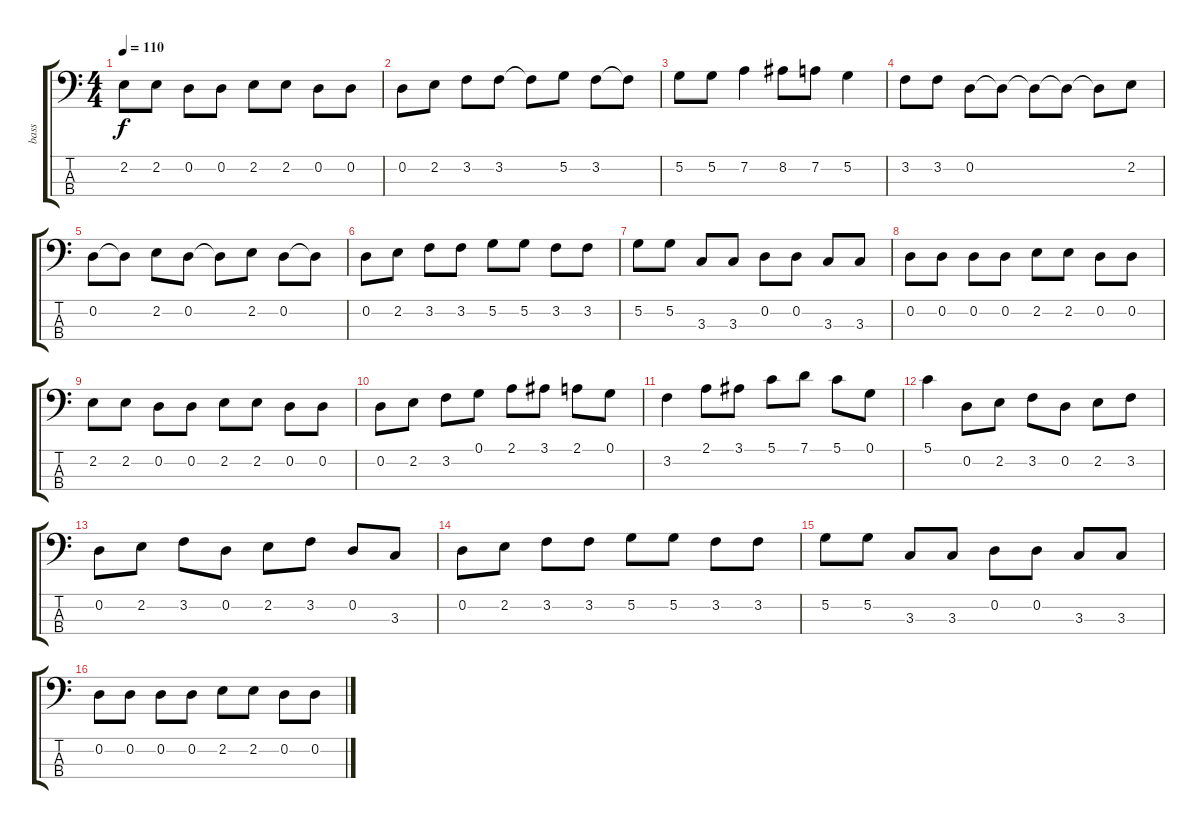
\track ("bass" "bass") {instrument electricbassfinger}
\staff {score tabs}
\tuning (G2 D2 A1 E1) {hide}
\ts (4 4)
\tempo 110
\clef f4
\ks c
2.2.8{dy f} 2.2.8 0.2.8 0.2.8 2.2.8 2.2.8 0.2.8 0.2.8 |
0.2.8 2.2.8 3.2.8 3.2.8 3.2{t}.8 5.2.8 3.2.8 3.2{t}.8 |
5.2.8 5.2.8 7.2.4 8.2.8 7.2.8 5.2.4 |
3.2.8 3.2.8 0.2.8 0.2{t}.8 0.2{t}.8 0.2{t}.8 0.2{t}.8 2.2.8 |
0.2.8 0.2{t}.8 2.2.8 0.2.8 0.2{t}.8 2.2.8 0.2.8 0.2{t}.8 |
0.2.8 2.2.8 3.2.8 3.2.8 5.2.8 5.2.8 3.2.8 3.2.8 |
5.2.8 5.2.8 3.3.8 3.3.8 0.2.8 0.2.8 3.3.8 3.3.8 |
0.2.8 0.2.8 0.2.8 0.2.8 2.2.8 2.2.8 0.2.8 0.2.8 |
2.2.8 2.2.8 0.2.8 0.2.8 2.2.8 2.2.8 0.2.8 0.2.8 |
0.2.8 2.2.8 3.2.8 0.1.8 2.1.8 3.1.8 2.1.8 0.1.8 |
3.2.4 2.1.8 3.1.8 5.1.8 7.1.8 5.1.8 0.1.8 |
5.1.4 0.2.8 2.2.8 3.2.8 0.2.8 2.2.8 3.2.8 |
0.2.8 2.2.8 3.2.8 0.2.8 2.2.8 3.2.8 0.2.8 3.3.8 |
0.2.8 2.2.8 3.2.8 3.2.8 5.2.8 5.2.8 3.2.8 3.2.8 |
5.2.8 5.2.8 3.3.8 3.3.8 0.2.8 0.2.8 3.3.8 3.3.8 |
0.2.8 0.2.8 0.2.8 0.2.8 2.2.8 2.2.8 0.2.8 0.2.8
